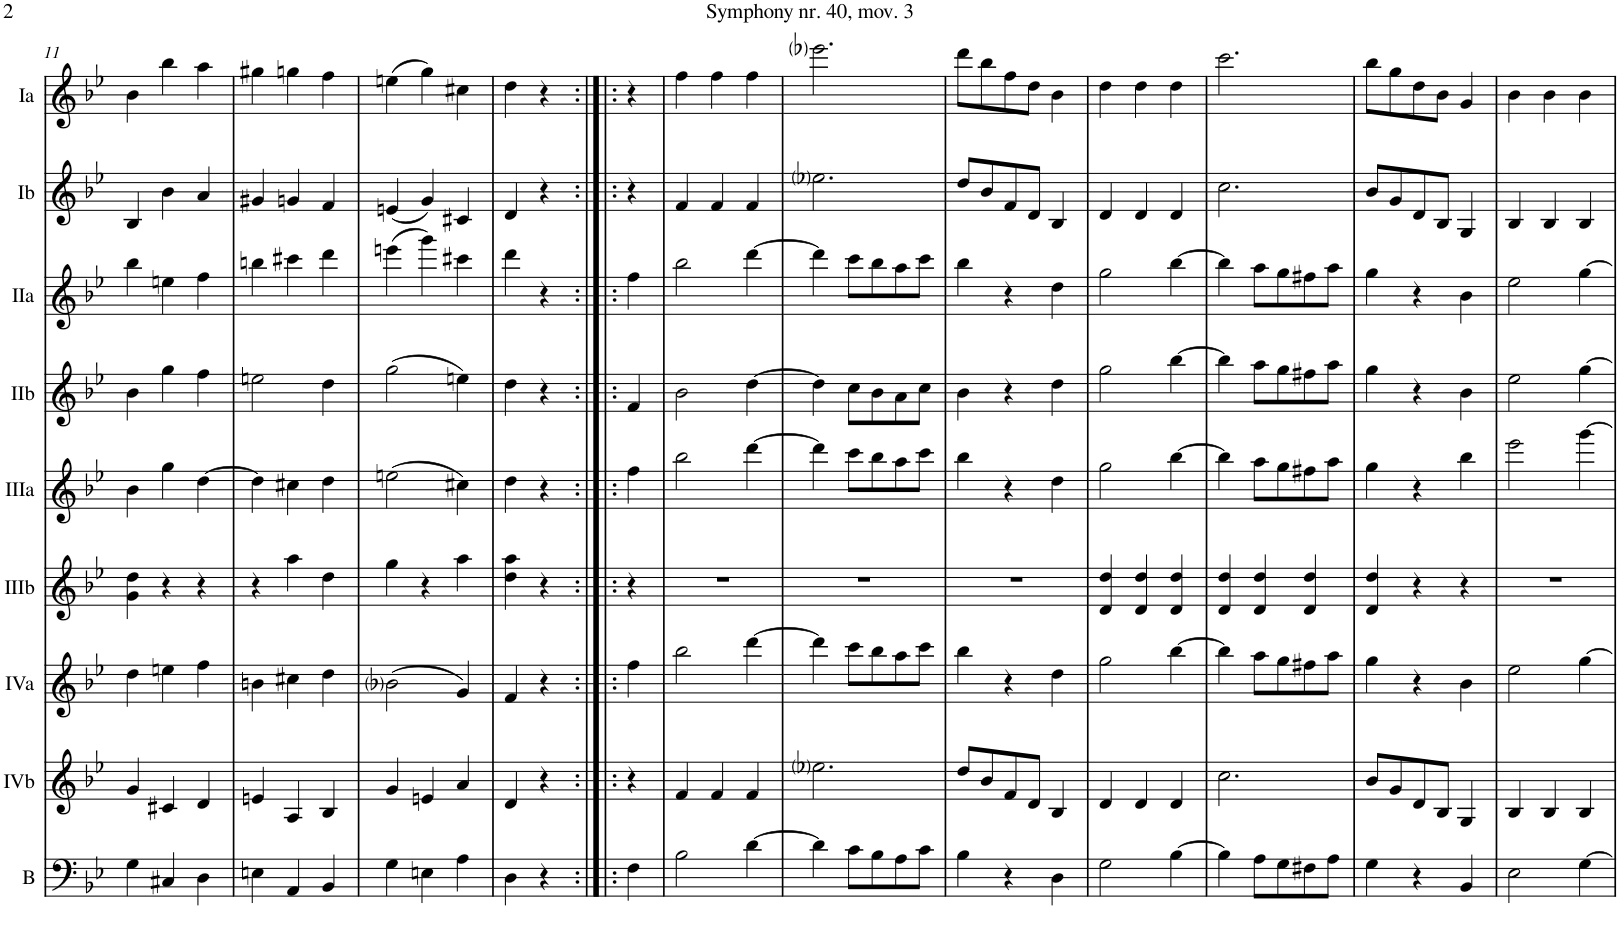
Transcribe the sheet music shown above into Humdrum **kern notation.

**kern	**kern	**kern	**kern	**kern	**kern	**kern	**kern	**kern
*part9	*part8	*part7	*part6	*part5	*part4	*part3	*part2	*part1
*staff9	*staff8	*staff7	*staff6	*staff5	*staff4	*staff3	*staff2	*staff1
*I"Bass	*I"Acc. 4b	*I"Acc. 4a	*I"Acc. 3b	*I"Acc. 3a	*I"Acc. 2b	*I"Acc. 2a	*I"Acc.1b	*I"Acc. 1a
*I'B	*	*	*	*	*	*	*	*
!!LO:PB:g=z
*clefF4	*clefG2	*clefG2	*clefG2	*clefG2	*clefG2	*clefG2	*clefG2	*clefG2
*Trd7c12	*Trd7c12	*Trd7c12	*Trd7c12	*Trd7c12	*	*	*	*
*k[b-e-]	*k[b-e-]	*k[b-e-]	*k[b-e-]	*k[b-e-]	*k[b-e-]	*k[b-e-]	*k[b-e-]	*k[b-e-]
*M3/4	*M3/4	*M3/4	*M3/4	*M3/4	*M3/4	*M3/4	*M3/4	*M3/4
=11	=11	=11	=11	=11	=11	=11	=11	=11
4G\	4g/	4dd\	4g\ 4dd\	4b-\	4b-\	4bb-\	4B-/	4b-\
4C#X/	4c#X/	4een\	4r	4gg\	4gg\	4een\	4b-\	4bb-\
4D\	4d/	4ff\	4r	[4dd\	4ff\	4ff\	4a/	4aa\
=12	=12	=12	=12	=12	=12	=12	=12	=12
4En\	4en/	4bn\	4r	4dd\]	2een\	4bbn\	4g#X/	4gg#X\
4AA/	4A/	4cc#X\	4aa\	4cc#X\	.	4ccc#X\	4gn/	4ggn\
4BB-/	4B-/	4dd\	4dd\	4dd\	4dd\	4ddd\	4f/	4ff\
=13	=13	=13	=13	=13	=13	=13	=13	=13
4G\	4g/	(2b-i\	4gg\	(2een\	(2gg\	(4eeen\	(4en/	(4een\
4En\	4en/	.	4r	.	.	4ggg\)	4g/)	4gg\)
4A\	4a/	4g/)	4aa\	4cc#X\)	4een\)	4ccc#X\	4c#X/	4cc#X\
=14	=14	=14	=14	=14	=14	=14	=14	=14
4D\	4d/	4f/	4dd\ 4aa\	4dd\	4dd\	4ddd\	4d/	4dd\
4r	4r	4r	4r	4r	4r	4r	4r	4r
=14X1:|!|:	=14X1:|!|:	=14X1:|!|:	=14X1:|!|:	=14X1:|!|:	=14X1:|!|:	=14X1:|!|:	=14X1:|!|:	=14X1:|!|:
4F\	4r	4ff\	4r	4ff\	4f/	4ff\	4r	4r
=15	=15	=15	=15	=15	=15	=15	=15	=15
2B-\	4f/	2bb-\	2.r	2bb-\	2b-\	2bb-\	4f/	4ff\
.	4f/	.	.	.	.	.	4f/	4ff\
[4d\	4f/	[4ddd\	.	[4ddd\	[4dd\	[4ddd\	4f/	4ff\
=16	=16	=16	=16	=16	=16	=16	=16	=16
4d\]	2.ee-i\	4ddd\]	2.r	4ddd\]	4dd\]	4ddd\]	2.ee-i\	2.eee-i\
8c\L	.	8ccc\L	.	8ccc\L	8cc\L	8ccc\L	.	.
8B-\	.	8bb-\	.	8bb-\	8b-\	8bb-\	.	.
8A\	.	8aa\	.	8aa\	8a\	8aa\	.	.
8c\J	.	8ccc\J	.	8ccc\J	8cc\J	8ccc\J	.	.
=17	=17	=17	=17	=17	=17	=17	=17	=17
4B-\	8dd/L	4bb-\	2.r	4bb-\	4b-\	4bb-\	8dd/L	8ddd\L
.	8b-/	.	.	.	.	.	8b-/	8bb-\
4r	8f/	4r	.	4r	4r	4r	8f/	8ff\
.	8d/J	.	.	.	.	.	8d/J	8dd\J
4D\	4B-/	4dd\	.	4dd\	4dd\	4dd\	4B-/	4b-\
=18	=18	=18	=18	=18	=18	=18	=18	=18
2G\	4d/	2gg\	4d/ 4dd/	2gg\	2gg\	2gg\	4d/	4dd\
.	4d/	.	4d/ 4dd/	.	.	.	4d/	4dd\
[4B-\	4d/	[4bb-\	4d/ 4dd/	[4bb-\	[4bb-\	[4bb-\	4d/	4dd\
=19	=19	=19	=19	=19	=19	=19	=19	=19
4B-\]	2.cc\	4bb-\]	4d/ 4dd/	4bb-\]	4bb-\]	4bb-\]	2.cc\	2.ccc\
8A\L	.	8aa\L	4d/ 4dd/	8aa\L	8aa\L	8aa\L	.	.
8G\	.	8gg\	.	8gg\	8gg\	8gg\	.	.
8F#X\	.	8ff#X\	4d/ 4dd/	8ff#X\	8ff#X\	8ff#X\	.	.
8A\J	.	8aa\J	.	8aa\J	8aa\J	8aa\J	.	.
=20	=20	=20	=20	=20	=20	=20	=20	=20
4G\	8b-/L	4gg\	4d/ 4dd/	4gg\	4gg\	4gg\	8b-/L	8bb-\L
.	8g/	.	.	.	.	.	8g/	8gg\
4r	8d/	4r	4r	4r	4r	4r	8d/	8dd\
.	8B-/J	.	.	.	.	.	8B-/J	8b-\J
4BB-/	4G/	4b-\	4r	4bb-\	4b-\	4b-\	4G/	4g/
=21	=21	=21	=21	=21	=21	=21	=21	=21
2E-\	4B-/	2ee-\	2.r	2eee-\	2ee-\	2ee-\	4B-/	4b-\
.	4B-/	.	.	.	.	.	4B-/	4b-\
[4G\	4B-/	[4gg\	.	[4ggg\	[4gg\	[4gg\	4B-/	4b-\
=	=	=	=	=	=	=	=	=
*-	*-	*-	*-	*-	*-	*-	*-	*-
